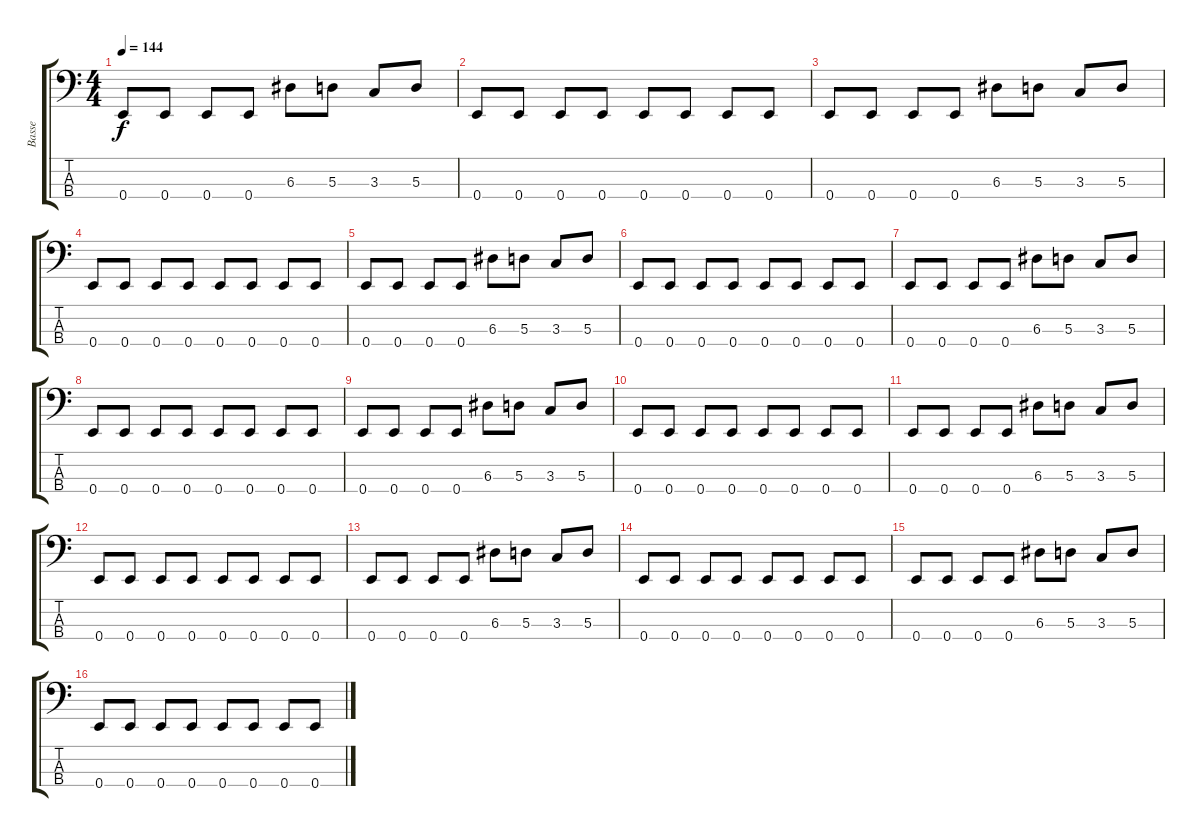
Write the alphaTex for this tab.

\track ("Basse" "Basse") {instrument electricbassfinger}
\staff {score tabs}
\tuning (G2 D2 A1 E1) {hide}
\ts (4 4)
\tempo 144
\clef f4
\ks c
0.4.8{dy f} 0.4.8 0.4.8 0.4.8 6.3.8 5.3.8 3.3.8 5.3.8 |
0.4.8 0.4.8 0.4.8 0.4.8 0.4.8 0.4.8 0.4.8 0.4.8 |
0.4.8 0.4.8 0.4.8 0.4.8 6.3.8 5.3.8 3.3.8 5.3.8 |
0.4.8 0.4.8 0.4.8 0.4.8 0.4.8 0.4.8 0.4.8 0.4.8 |
0.4.8 0.4.8 0.4.8 0.4.8 6.3.8 5.3.8 3.3.8 5.3.8 |
0.4.8 0.4.8 0.4.8 0.4.8 0.4.8 0.4.8 0.4.8 0.4.8 |
0.4.8 0.4.8 0.4.8 0.4.8 6.3.8 5.3.8 3.3.8 5.3.8 |
0.4.8 0.4.8 0.4.8 0.4.8 0.4.8 0.4.8 0.4.8 0.4.8 |
0.4.8 0.4.8 0.4.8 0.4.8 6.3.8 5.3.8 3.3.8 5.3.8 |
0.4.8 0.4.8 0.4.8 0.4.8 0.4.8 0.4.8 0.4.8 0.4.8 |
0.4.8 0.4.8 0.4.8 0.4.8 6.3.8 5.3.8 3.3.8 5.3.8 |
0.4.8 0.4.8 0.4.8 0.4.8 0.4.8 0.4.8 0.4.8 0.4.8 |
0.4.8 0.4.8 0.4.8 0.4.8 6.3.8 5.3.8 3.3.8 5.3.8 |
0.4.8{volume 15} 0.4.8 0.4.8 0.4.8 0.4.8 0.4.8 0.4.8 0.4.8 |
0.4.8{volume 14} 0.4.8 0.4.8 0.4.8 6.3.8 5.3.8 3.3.8 5.3.8 |
0.4.8{volume 13} 0.4.8 0.4.8 0.4.8 0.4.8 0.4.8 0.4.8 0.4.8
